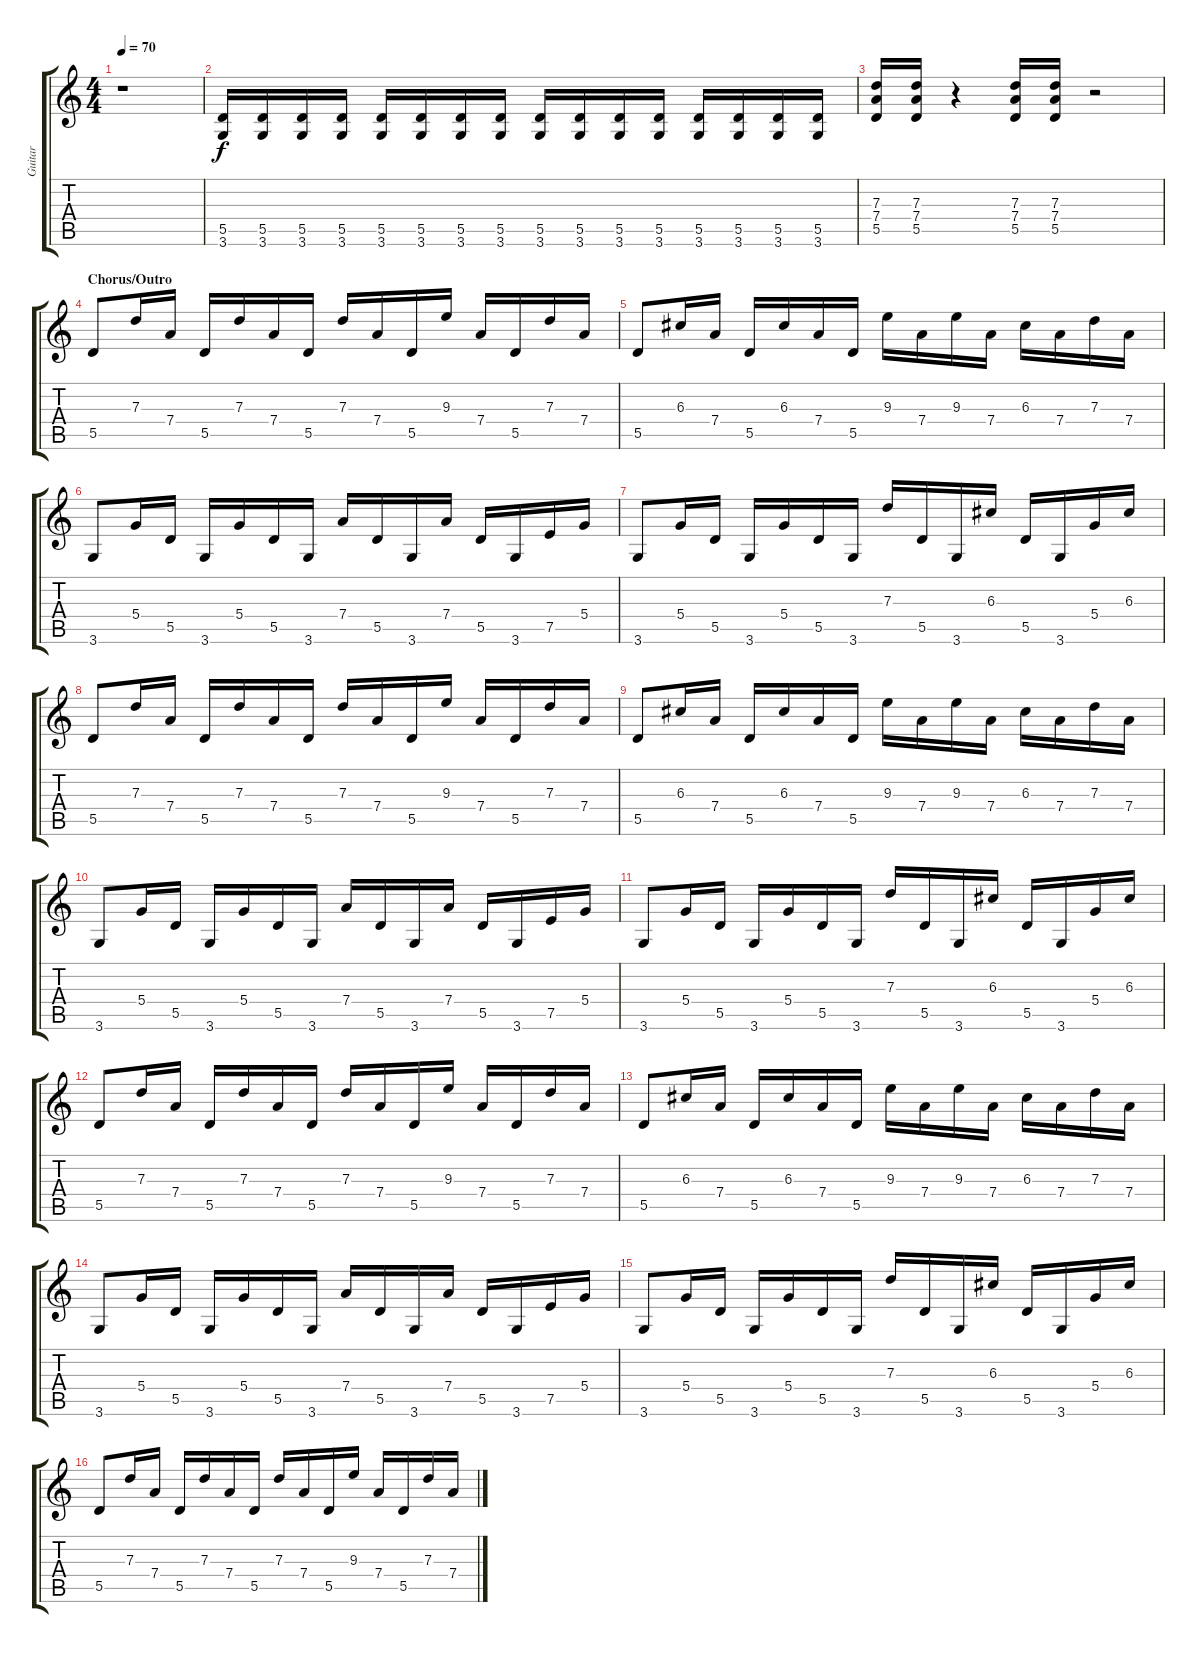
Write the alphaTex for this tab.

\track ("Guitar" "Guitar") {instrument electricguitarjazz}
\staff {score tabs}
\tuning (E4 B3 G3 D3 A2 E2) {hide}
\ts (4 4)
\tempo 70
\clef g2
\ks c
r.1{dy f} |
(5.5 3.6).16{volume 13} (5.5 3.6).16 (5.5 3.6).16 (5.5 3.6).16 (5.5 3.6).16 (5.5 3.6).16 (5.5 3.6).16 (5.5 3.6).16 (5.5 3.6).16 (5.5 3.6).16 (5.5 3.6).16 (5.5 3.6).16 (5.5 3.6).16 (5.5 3.6).16 (5.5 3.6).16 (5.5 3.6).16 |
(7.3 7.4 5.5).16 (7.3 7.4 5.5).16 r.4 (7.3 7.4 5.5).16 (7.3 7.4 5.5).16 r.2 |
\section ("" "Chorus/Outro")
5.5.8 7.3.16 7.4.16 5.5.16 7.3.16 7.4.16 5.5.16 7.3.16 7.4.16 5.5.16 9.3.16 7.4.16 5.5.16 7.3.16 7.4.16 |
5.5.8 6.3.16 7.4.16 5.5.16 6.3.16 7.4.16 5.5.16 9.3.16 7.4.16 9.3.16 7.4.16 6.3.16 7.4.16 7.3.16 7.4.16 |
3.6.8 5.4.16 5.5.16 3.6.16 5.4.16 5.5.16 3.6.16 7.4.16 5.5.16 3.6.16 7.4.16 5.5.16 3.6.16 7.5.16 5.4.16 |
3.6.8 5.4.16 5.5.16 3.6.16 5.4.16 5.5.16 3.6.16 7.3.16 5.5.16 3.6.16 6.3.16 5.5.16 3.6.16 5.4.16 6.3.16 |
5.5.8 7.3.16 7.4.16 5.5.16 7.3.16 7.4.16 5.5.16 7.3.16 7.4.16 5.5.16 9.3.16 7.4.16 5.5.16 7.3.16 7.4.16 |
5.5.8 6.3.16 7.4.16 5.5.16 6.3.16 7.4.16 5.5.16 9.3.16 7.4.16 9.3.16 7.4.16 6.3.16 7.4.16 7.3.16 7.4.16 |
3.6.8 5.4.16 5.5.16 3.6.16 5.4.16 5.5.16 3.6.16 7.4.16 5.5.16 3.6.16 7.4.16 5.5.16 3.6.16 7.5.16 5.4.16 |
3.6.8 5.4.16 5.5.16 3.6.16 5.4.16 5.5.16 3.6.16 7.3.16 5.5.16 3.6.16 6.3.16 5.5.16 3.6.16 5.4.16 6.3.16 |
5.5.8 7.3.16 7.4.16 5.5.16 7.3.16 7.4.16 5.5.16 7.3.16 7.4.16 5.5.16 9.3.16 7.4.16 5.5.16 7.3.16 7.4.16 |
5.5.8 6.3.16 7.4.16 5.5.16 6.3.16 7.4.16 5.5.16 9.3.16 7.4.16 9.3.16 7.4.16 6.3.16 7.4.16 7.3.16 7.4.16 |
3.6.8 5.4.16 5.5.16 3.6.16 5.4.16 5.5.16 3.6.16 7.4.16 5.5.16 3.6.16 7.4.16 5.5.16 3.6.16 7.5.16 5.4.16 |
3.6.8 5.4.16 5.5.16 3.6.16 5.4.16 5.5.16 3.6.16 7.3.16 5.5.16 3.6.16 6.3.16 5.5.16 3.6.16 5.4.16 6.3.16 |
5.5.8 7.3.16 7.4.16 5.5.16 7.3.16 7.4.16 5.5.16 7.3.16 7.4.16 5.5.16 9.3.16 7.4.16 5.5.16 7.3.16 7.4.16
